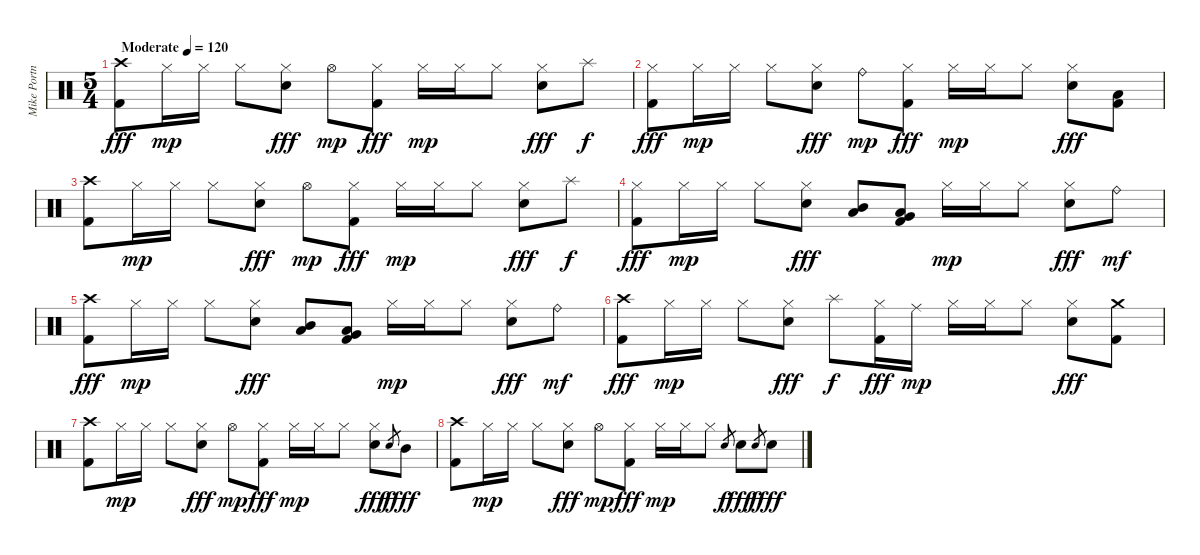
\track ("Mike Portnoy" "Mike Portn") {instrument percussion}
\staff {score}
\articulation defaults
\ts (5 4)
\tempo (120 "Moderate")
\clef neutral
\ks c
("Kick (hit) 2" "Crash high (hit)").8{dy fff} "Hi-Hat (closed)".16{dy mp} "Hi-Hat (closed)".16 "Hi-Hat (closed)".8 ("Snare (hit) 2" "Hi-Hat (closed)").8{dy fff} "Hi-Hat (open)".8{dy mp} ("Kick (hit) 2" "Hi-Hat (closed)").8{dy fff} "Hi-Hat (closed)".16{dy mp} "Hi-Hat (closed)".16 "Hi-Hat (closed)".8 ("Snare (hit) 2" "Hi-Hat (closed)").8{dy fff} "Splash (hit)".8{dy f} |
("Kick (hit) 2" "Hi-Hat (closed)").8{dy fff} "Hi-Hat (closed)".16{dy mp} "Hi-Hat (closed)".16 "Hi-Hat (closed)".8 ("Snare (hit) 2" "Hi-Hat (closed)").8{dy fff} "Ride (bell)".8{dy mp} ("Kick (hit) 2" "Hi-Hat (closed)").8{dy fff} "Hi-Hat (closed)".16{dy mp} "Hi-Hat (closed)".16 "Hi-Hat (closed)".8 ("Snare (hit) 2" "Hi-Hat (closed)").8{dy fff} ("Kick (hit) 2" "Low Tom (hit)").8 |
("Kick (hit) 2" "Crash high (hit)").8 "Hi-Hat (closed)".16{dy mp} "Hi-Hat (closed)".16 "Hi-Hat (closed)".8 ("Snare (hit) 2" "Hi-Hat (closed)").8{dy fff} "Hi-Hat (open)".8{dy mp} ("Kick (hit) 2" "Hi-Hat (closed)").8{dy fff} "Hi-Hat (closed)".16{dy mp} "Hi-Hat (closed)".16 "Hi-Hat (closed)".8 ("Snare (hit) 2" "Hi-Hat (closed)").8{dy fff} "Splash (hit)".8{dy f} |
("Kick (hit) 2" "Hi-Hat (closed)").8{dy fff} "Hi-Hat (closed)".16{dy mp} "Hi-Hat (closed)".16 "Hi-Hat (closed)".8 ("Snare (hit) 2" "Hi-Hat (closed)").8{dy fff} ("Low Tom (hit)" "Mid Tom (hit)").8 ("Kick (hit) 2" "Very Low Tom (hit)" "Low Tom (hit)").8 "Hi-Hat (closed)".16{dy mp} "Hi-Hat (closed)".16 "Hi-Hat (closed)".8 ("Snare (hit) 2" "Hi-Hat (closed)").8{dy fff} "Ride (bell)".8{dy mf} |
("Kick (hit) 2" "Crash high (hit)").8{dy fff} "Hi-Hat (closed)".16{dy mp} "Hi-Hat (closed)".16 "Hi-Hat (closed)".8 ("Snare (hit) 2" "Hi-Hat (closed)").8{dy fff} ("Low Tom (hit)" "Mid Tom (hit)").8 ("Kick (hit) 2" "Very Low Tom (hit)" "Low Tom (hit)").8 "Hi-Hat (closed)".16{dy mp} "Hi-Hat (closed)".16 "Hi-Hat (closed)".8 ("Snare (hit) 2" "Hi-Hat (closed)").8{dy fff} "Ride (bell)".8{dy mf} |
("Kick (hit) 2" "Crash high (hit)").8{dy fff} "Hi-Hat (closed)".16{dy mp} "Hi-Hat (closed)".16 "Hi-Hat (closed)".8 ("Snare (hit) 2" "Hi-Hat (closed)").8{dy fff} "Splash (hit)".8{dy f} ("Kick (hit) 2" "Hi-Hat (closed)").16{dy fff} "Ride (middle)".16{dy mp} "Hi-Hat (closed)".16 "Hi-Hat (closed)".16 "Hi-Hat (closed)".8 ("Snare (hit) 2" "Hi-Hat (closed)").8{dy fff} ("Kick (hit) 2" "Crash medium (hit)").8 |
("Kick (hit) 2" "Crash high (hit)").8 "Hi-Hat (closed)".16{dy mp} "Hi-Hat (closed)".16 "Hi-Hat (closed)".8 ("Snare (hit) 2" "Hi-Hat (closed)").8{dy fff} "Hi-Hat (open)".8{dy mp} ("Kick (hit) 2" "Hi-Hat (closed)").8{dy fff} "Hi-Hat (closed)".16{dy mp} "Hi-Hat (closed)".16 "Hi-Hat (closed)".8 ("Snare (hit) 2" "Hi-Hat (closed)").8{dy fff} "Snare (hit)".8{gr dy f} "Mid Tom (hit)".8{dy fff} |
("Kick (hit) 2" "Crash high (hit)").8 "Hi-Hat (closed)".16{dy mp} "Hi-Hat (closed)".16 "Hi-Hat (closed)".8 ("Snare (hit) 2" "Hi-Hat (closed)").8{dy fff} "Hi-Hat (open)".8{dy mp} ("Kick (hit) 2" "Hi-Hat (closed)").8{dy fff} "Hi-Hat (closed)".16{dy mp} "Hi-Hat (closed)".16 "Hi-Hat (closed)".8 "Snare (hit)".8{gr dy f} "Snare (hit) 2".8{dy fff} "Snare (hit)".8{gr dy f} "Snare (hit) 2".8{dy fff}
